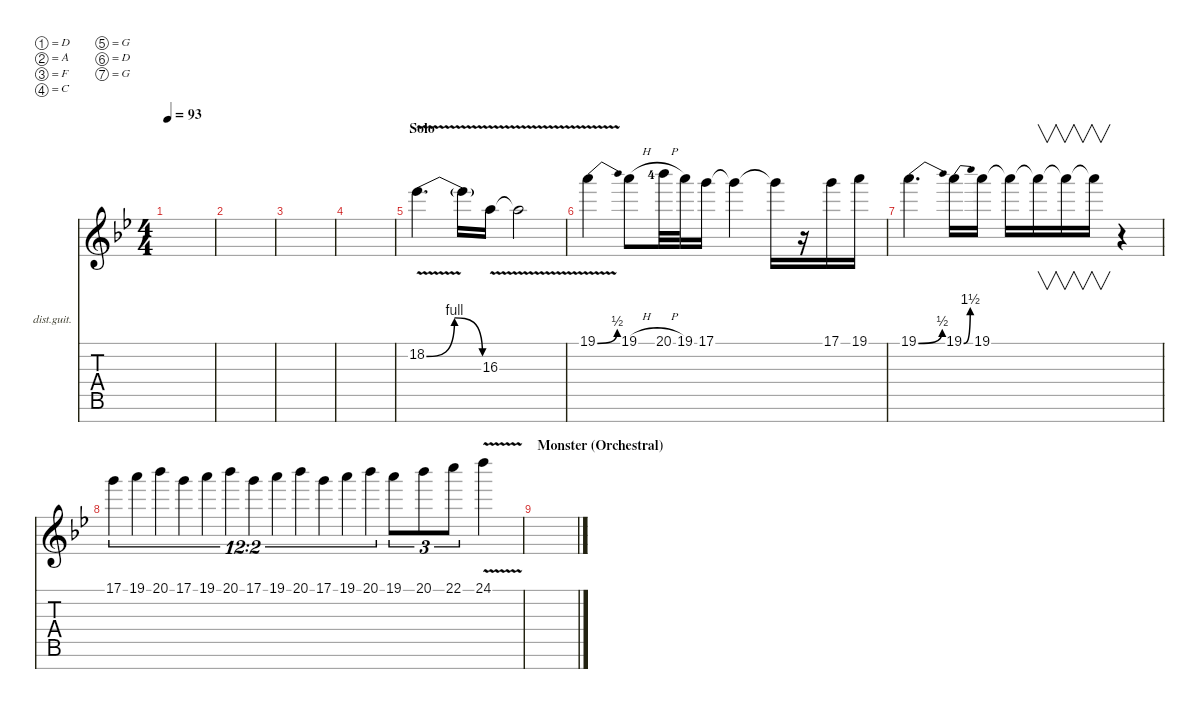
\defaultSystemsLayout 2
\hideDynamics
\bracketExtendMode nobrackets
\firstSystemTrackNameOrientation horizontal
\otherSystemsTrackNameOrientation horizontal
\track ("Lead" "dist.guit.") {defaultSystemsLayout 2 solo instrument distortionguitar}
\staff {score tabs}
\tuning (D4 A3 F3 C3 G2 D2 G1)
\ts (4 4)
\tempo 93
\clef g2
\ks gminor
|
|
|
|
\section ("" "Solo")
18.2{be (bendrelease 0 0 4.8 4 41.4 4 50.4 0) v acc b}.4{d} 18.2{t acc b}.16 16.3{v acc forcenatural}.16 16.3{t acc forcenatural}.2 |
19.1{be (bend 0 0 13.2 2) v acc forcenatural}.4 19.1{h acc forcenatural}.8 20.1{h lf 5 acc b}.32 19.1{acc forcenatural}.32 17.1{acc forcenatural}.16 17.1{t acc forcenatural}.4 17.1{t acc forcenatural}.16 r.16 17.1{acc forcenatural}.16 19.1{acc forcenatural}.16 |
19.1{be (bend 0 0 6 2) acc forcenatural}.4{d} 19.1{be (bend 0 0 3.5999999999999996 6) acc forcenatural}.16 19.1{acc forcenatural}.16 19.1{t acc forcenatural}.16 19.1{t acc forcenatural}.16{v} 19.1{t acc forcenatural}.16{v} 19.1{t acc forcenatural}.16{v} r.4 |
17.1{acc forcenatural}.4{tu (12 2)} 19.1{acc forcenatural}.4{tu (12 2)} 20.1{acc b}.4{tu (12 2)} 17.1{acc forcenatural}.4{tu (12 2)} 19.1{acc forcenatural}.4{tu (12 2)} 20.1{acc b}.4{tu (12 2)} 17.1{acc forcenatural}.4{tu (12 2)} 19.1{acc forcenatural}.4{tu (12 2)} 20.1{acc b}.4{tu (12 2)} 17.1{acc forcenatural}.4{tu (12 2)} 19.1{acc forcenatural}.4{tu (12 2)} 20.1{acc b}.4{tu (12 2)} 19.1{acc forcenatural}.8{tu (3 2)} 20.1{acc b}.8{tu (3 2)} 22.1{acc forcenatural}.8{tu (3 2)} 24.1{v acc forcenatural}.4 |
\section ("" "Monster (Orchestral)")
